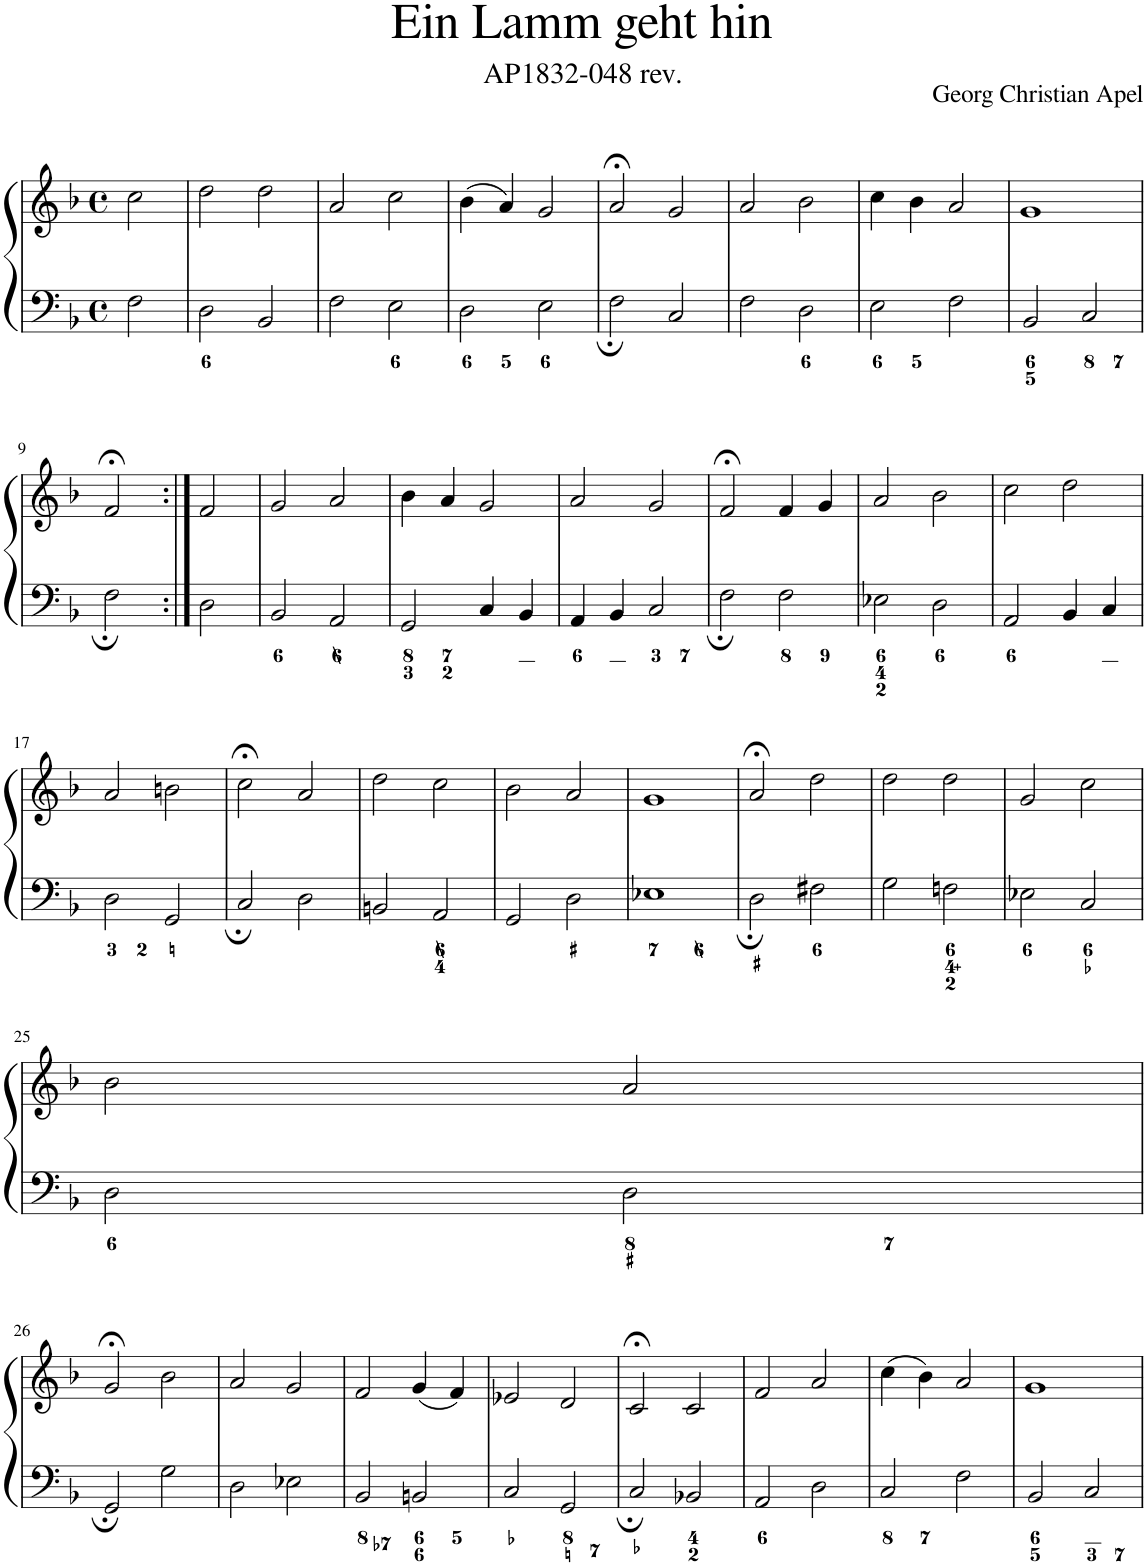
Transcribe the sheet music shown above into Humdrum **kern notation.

**kern	**kern
*part1	*part1
*staff2	*staff1
*I"Piano	*
*I'Pno.	*
*clefF4	*clefG2
*k[b-]	*k[b-]
*M4/4	*M4/4
*met(c)	*met(c)
=1	=1
2F\	2cc\
=2	=2
2D\	2dd\
2BB-/	2dd\
=3	=3
2F\	2a/
2E\	2cc\
=4	=4
2D\	(4b-\
.	4a/)
2E\	2g/
=5	=5
2F\	2a;</
2C/	2g/
=6	=6
2F\	2a/
2D\	2b-\
=7	=7
2E\	4cc\
.	4b-\
2F\	2a/
=8	=8
2BB-/	1g
2C/	.
!!LO:LB:g=z
=9	=9
2F\	2f;</
=10:|!	=10:|!
2D\	2f/
=11	=11
2BB-/	2g/
2AA/	2a/
=12	=12
2GG/	4b-\
.	4a/
4C/	2g/
4BB-/	.
=13	=13
4AA/	2a/
4BB-/	.
2C/	2g/
=14	=14
2F\	2f;</
2F\	4f/
.	4g/
=15	=15
2E-X\	2a/
2D\	2b-\
=16	=16
2AA/	2cc\
4BB-/	2dd\
4C/	.
!!LO:LB:g=z
=17	=17
2D\	2a/
2GG/	2bn\
=18	=18
2C/	2cc;<\
2D\	2a/
=19	=19
2BBn/	2dd\
2AA/	2cc\
=20	=20
2GG/	2b-\
2D\	2a/
=21	=21
1E-X	1g
=22	=22
2D\	2a;</
2F#X\	2dd\
=23	=23
2G\	2dd\
2Fn\	2dd\
=24	=24
2E-X\	2g/
2C/	2cc\
!!LO:LB:g=z
=25	=25
2D\	2b-\
2D\	2a/
!!LO:LB:g=z
=26	=26
2GG/	2g;</
2G\	2b-\
=27	=27
2D\	2a/
2E-X\	2g/
=28	=28
2BB-/	2f/
2BBn/	(4g/
.	4f/)
=29	=29
2C/	2e-X/
2GG/	2d/
=30	=30
2C/	2c;</
2BB-X/	2c/
=31	=31
2AA/	2f/
2D\	2a/
=32	=32
2C/	(4cc\
.	4b-\)
2F\	2a/
=33	=33
2BB-/	1g
2C/	.
=	=
*-	*-
